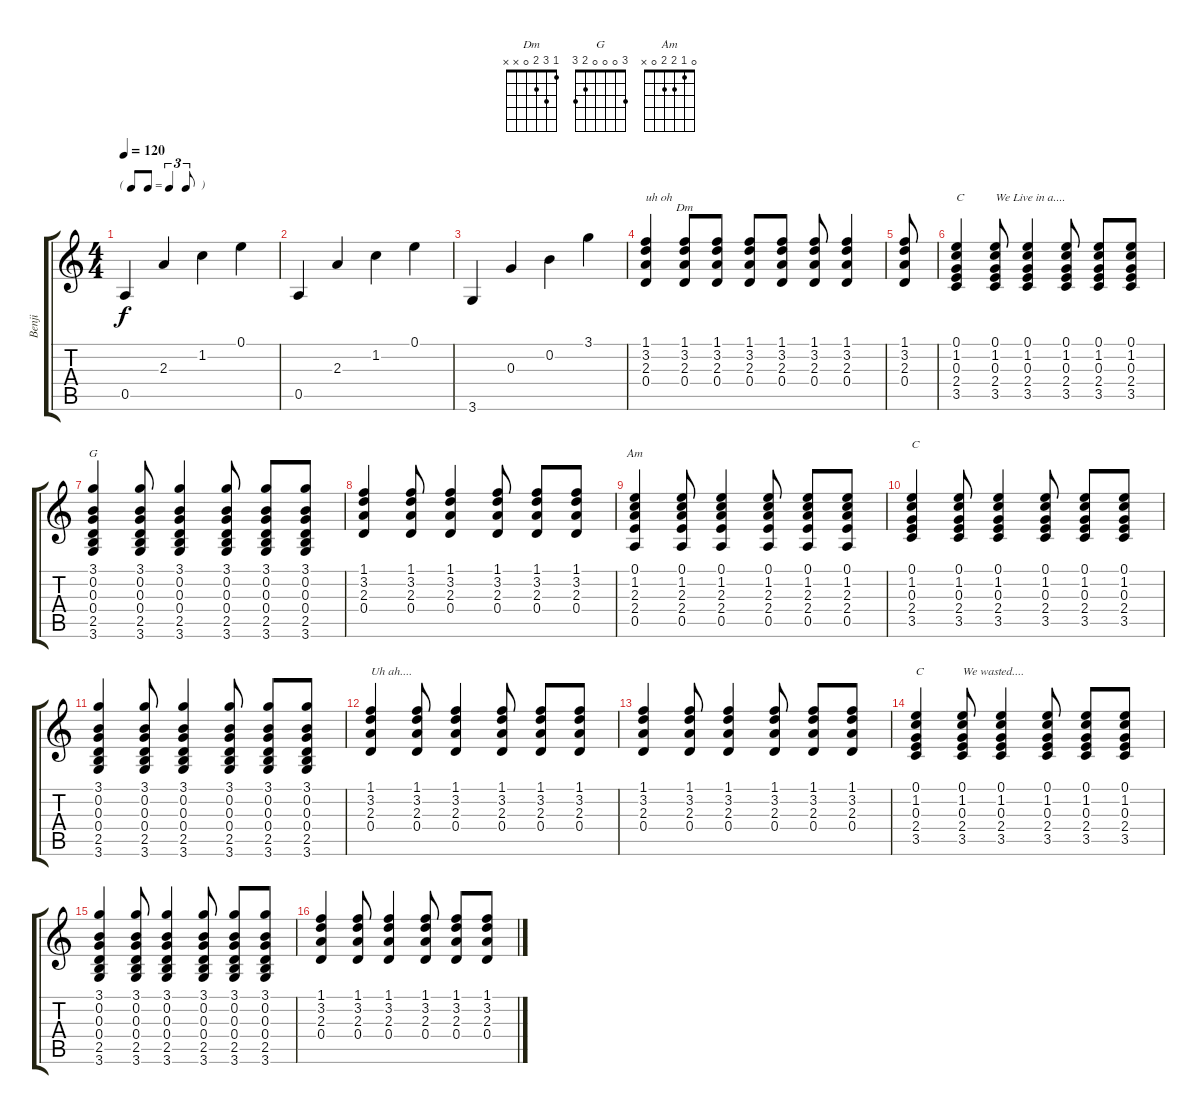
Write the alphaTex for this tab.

\track ("Benji" "Benji") {instrument acousticguitarsteel}
\staff {score tabs}
\tuning (E4 B3 G3 D3 A2 E2) {hide}
\chord ("Dm" 1 3 2 0 x x)
\chord ("G" 3 0 0 0 2 3)
\chord ("Am" 0 1 2 2 0 x)
\ts (4 4)
\tf triplet8th
\tempo 120
\clef g2
\ks c
0.5.4{dy f} 2.3.4 1.2.4 0.1.4 |
0.5.4 2.3.4 1.2.4 0.1.4 |
3.6.4 0.3.4 0.2.4 3.1.4 |
(1.1 3.2 2.3 0.4).4{txt "uh oh"} (1.1 3.2 2.3 0.4).8{ch "Dm"} (1.1 3.2 2.3 0.4).8 (1.1 3.2 2.3 0.4).8 (1.1 3.2 2.3 0.4).8 (1.1 3.2 2.3 0.4).8 (1.1 3.2 2.3 0.4).4 |
(1.1 3.2 2.3 0.4).8 |
(0.1 1.2 0.3 2.4 3.5).4{txt "C"} (0.1 1.2 0.3 2.4 3.5).8{txt "We Live in a...."} (0.1 1.2 0.3 2.4 3.5).4 (0.1 1.2 0.3 2.4 3.5).8 (0.1 1.2 0.3 2.4 3.5).8 (0.1 1.2 0.3 2.4 3.5).8 |
(3.1 0.2 0.3 0.4 2.5 3.6).4{ch "G"} (3.1 0.2 0.3 0.4 2.5 3.6).8 (3.1 0.2 0.3 0.4 2.5 3.6).4 (3.1 0.2 0.3 0.4 2.5 3.6).8 (3.1 0.2 0.3 0.4 2.5 3.6).8 (3.1 0.2 0.3 0.4 2.5 3.6).8 |
(1.1 3.2 2.3 0.4).4 (1.1 3.2 2.3 0.4).8 (1.1 3.2 2.3 0.4).4 (1.1 3.2 2.3 0.4).8 (1.1 3.2 2.3 0.4).8 (1.1 3.2 2.3 0.4).8 |
(0.1 1.2 2.3 2.4 0.5).4{ch "Am"} (0.1 1.2 2.3 2.4 0.5).8 (0.1 1.2 2.3 2.4 0.5).4 (0.1 1.2 2.3 2.4 0.5).8 (0.1 1.2 2.3 2.4 0.5).8 (0.1 1.2 2.3 2.4 0.5).8 |
(0.1 1.2 0.3 2.4 3.5).4{txt "C"} (0.1 1.2 0.3 2.4 3.5).8 (0.1 1.2 0.3 2.4 3.5).4 (0.1 1.2 0.3 2.4 3.5).8 (0.1 1.2 0.3 2.4 3.5).8 (0.1 1.2 0.3 2.4 3.5).8 |
(3.1 0.2 0.3 0.4 2.5 3.6).4 (3.1 0.2 0.3 0.4 2.5 3.6).8 (3.1 0.2 0.3 0.4 2.5 3.6).4 (3.1 0.2 0.3 0.4 2.5 3.6).8 (3.1 0.2 0.3 0.4 2.5 3.6).8 (3.1 0.2 0.3 0.4 2.5 3.6).8 |
(1.1 3.2 2.3 0.4).4{txt "Uh ah...."} (1.1 3.2 2.3 0.4).8 (1.1 3.2 2.3 0.4).4 (1.1 3.2 2.3 0.4).8 (1.1 3.2 2.3 0.4).8 (1.1 3.2 2.3 0.4).8 |
(1.1 3.2 2.3 0.4).4 (1.1 3.2 2.3 0.4).8 (1.1 3.2 2.3 0.4).4 (1.1 3.2 2.3 0.4).8 (1.1 3.2 2.3 0.4).8 (1.1 3.2 2.3 0.4).8 |
(0.1 1.2 0.3 2.4 3.5).4{txt "C"} (0.1 1.2 0.3 2.4 3.5).8{txt "We wasted...."} (0.1 1.2 0.3 2.4 3.5).4 (0.1 1.2 0.3 2.4 3.5).8 (0.1 1.2 0.3 2.4 3.5).8 (0.1 1.2 0.3 2.4 3.5).8 |
(3.1 0.2 0.3 0.4 2.5 3.6).4 (3.1 0.2 0.3 0.4 2.5 3.6).8 (3.1 0.2 0.3 0.4 2.5 3.6).4 (3.1 0.2 0.3 0.4 2.5 3.6).8 (3.1 0.2 0.3 0.4 2.5 3.6).8 (3.1 0.2 0.3 0.4 2.5 3.6).8 |
(1.1 3.2 2.3 0.4).4 (1.1 3.2 2.3 0.4).8 (1.1 3.2 2.3 0.4).4 (1.1 3.2 2.3 0.4).8 (1.1 3.2 2.3 0.4).8 (1.1 3.2 2.3 0.4).8
